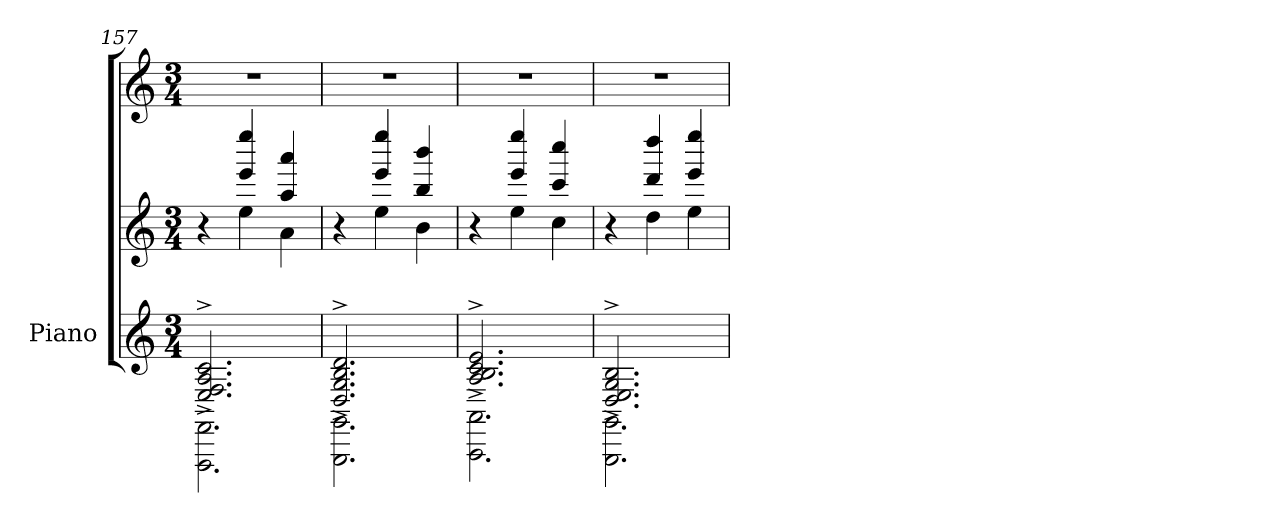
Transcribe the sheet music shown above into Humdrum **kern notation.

**kern	**kern	**kern
*part1	*part1	*part1
*staff3	*staff2	*staff1
*I"Piano	*	*
*I'Pno.	*	*
*clefG2	*clefG2	*clefG2
*k[]	*k[]	*k[]
*M3/4	*M3/4	*M3/4
=157	=157	=157
*^	*^	*
2.FFF\^ 2.FF\^	2.E/^ 2.F/^ 2.A/^ 2.c/^	4r	4ryy	2.r
.	.	4eee/ 4eeee/	4ee\	.
.	.	4aa/ 4aaa/	4a\	.
=158	=158	=158	=158	=158
2.GGG\^ 2.GG\^	2.D/^ 2.G/^ 2.B/^ 2.d/^	4r	4ryy	2.r
.	.	4eee/ 4eeee/	4ee\	.
.	.	4bb/ 4bbb/	4b\	.
!!LO:LB:g=z
=159	=159	=159	=159	=159
2.AAA\^ 2.AA\^	2.A/^ 2.B/^ 2.c/^ 2.e/^	4r	4ryy	2.r
.	.	4eee/ 4eeee/	4ee\	.
.	.	4ccc/ 4cccc/	4cc\	.
=160	=160	=160	=160	=160
2.GGG\^ 2.GG\^	2.D/^ 2.E/^ 2.G/^ 2.B/^	4r	4ryy	2.r
.	.	4ddd/ 4dddd/	4dd\	.
.	.	4eee/ 4eeee/	4ee\	.
*v	*v	*	*	*
*	*v	*v	*
=	=	=
*-	*-	*-
